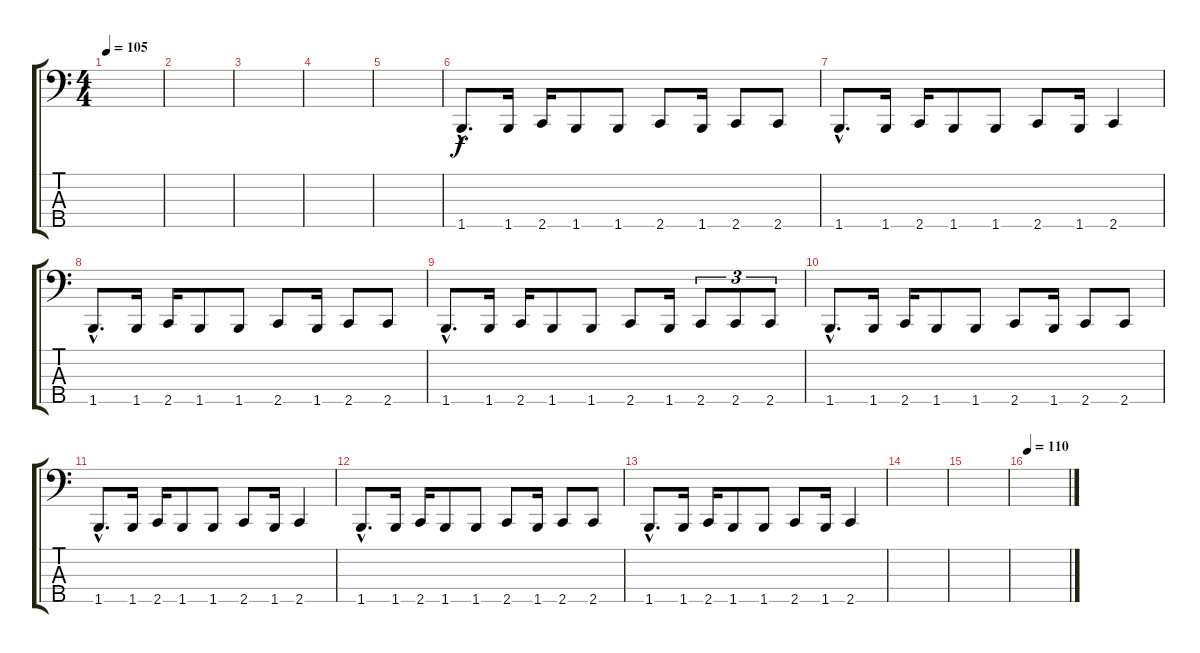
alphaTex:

\track "" {instrument electricbasspick}
\staff {score tabs}
\tuning (Ab2 Eb2 Bb1 F1 Bb0) {hide}
\ts (4 4)
\tempo 105
\clef f4
\ks c
|
|
|
|
|
1.5{hac}.8{d} 1.5.16 2.5.16 1.5.8 1.5.8 2.5.8 1.5.16 2.5.8 2.5.8 |
1.5{hac}.8{d} 1.5.16 2.5.16 1.5.8 1.5.8 2.5.8 1.5.16 2.5.4 |
1.5{hac}.8{d} 1.5.16 2.5.16 1.5.8 1.5.8 2.5.8 1.5.16 2.5.8 2.5.8 |
1.5{hac}.8{d} 1.5.16 2.5.16 1.5.8 1.5.8 2.5.8 1.5.16 2.5.8{tu (3 2)} 2.5.8{tu (3 2)} 2.5.8{tu (3 2)} |
1.5{hac}.8{d} 1.5.16 2.5.16 1.5.8 1.5.8 2.5.8 1.5.16 2.5.8 2.5.8 |
1.5{hac}.8{d} 1.5.16 2.5.16 1.5.8 1.5.8 2.5.8 1.5.16 2.5.4 |
1.5{hac}.8{d} 1.5.16 2.5.16 1.5.8 1.5.8 2.5.8 1.5.16 2.5.8 2.5.8 |
1.5{hac}.8{d} 1.5.16 2.5.16 1.5.8 1.5.8 2.5.8 1.5.16 2.5.4 |
|
|
\tempo 110
